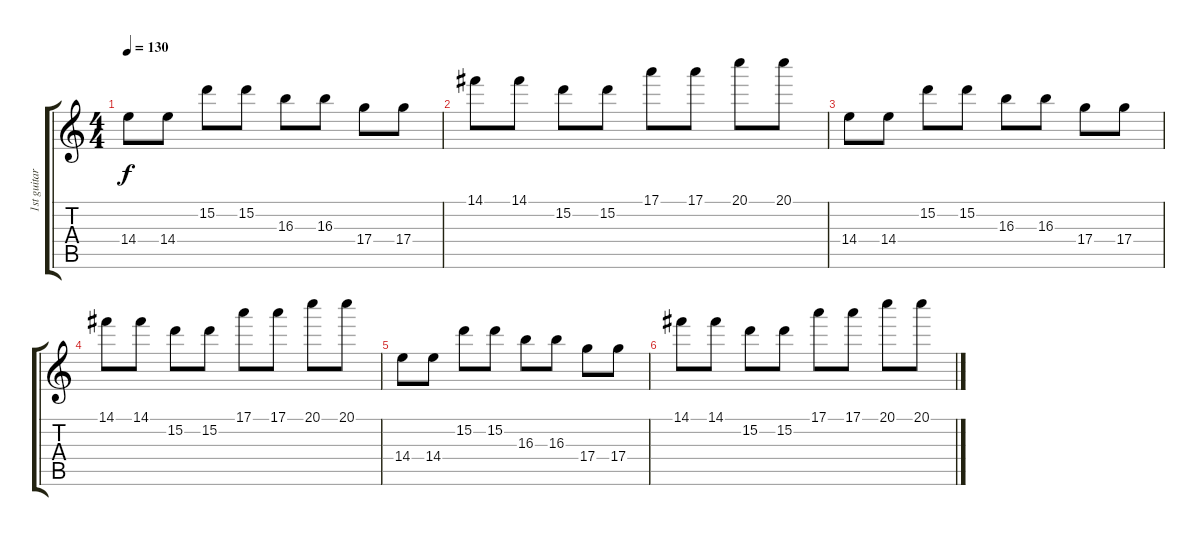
\track ("1st guitar" "1st guitar") {instrument distortionguitar}
\staff {score tabs}
\tuning (E4 B3 G3 D3 A2 E2) {hide}
\ts (4 4)
\tempo 130
\clef g2
\ks c
14.4.8{dy f} 14.4.8 15.2.8 15.2.8 16.3.8 16.3.8 17.4.8 17.4.8 |
14.1.8 14.1.8 15.2.8 15.2.8 17.1.8 17.1.8 20.1.8 20.1.8 |
14.4.8 14.4.8 15.2.8 15.2.8 16.3.8 16.3.8 17.4.8 17.4.8 |
14.1.8 14.1.8 15.2.8 15.2.8 17.1.8 17.1.8 20.1.8 20.1.8 |
14.4.8 14.4.8 15.2.8 15.2.8 16.3.8 16.3.8 17.4.8 17.4.8 |
14.1.8 14.1.8 15.2.8 15.2.8 17.1.8 17.1.8 20.1.8 20.1.8
